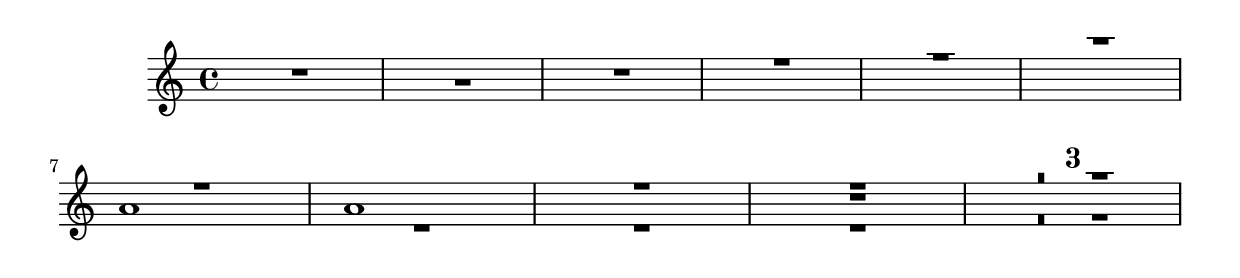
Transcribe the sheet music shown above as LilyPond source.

% DO NOT EDIT this file manually; it is automatically
% generated from Documentation/snippets/new
% Make any changes in Documentation/snippets/new/
% and then run scripts/auxiliar/makelsr.py
%
% This file is in the public domain.
%% Note: this file works from version 2.15.14
\version "2.15.14"

\header {
%% Translation of GIT committish: 6977ddc9a3b63ea810eaecb864269c7d847ccf98
 doctitlees = "Posicionar los silencios multicompás"
 texidoces = "
A diferencia de los silencios normales, no existe una instrucción
predefinida para modificar la posición predeterminada de un
símbolo de silencio multicompás sobre el pentagrama, adjuntándolo
a una nota, independientemente de cuál sea su forma.  Sin embargo,
en la música polifónica los silencios multicompás de las voces de
numeración par e impar están separados verticalmente.  La
colocación de los silencios multicompás se puede controlar como se
ve a continuación:

"

%% Translation of GIT committish: 0a868be38a775ecb1ef935b079000cebbc64de40
texidocde = "
Anders als bei normalen Pausen gibt es keinen direkten Befehl, um die
vertikale Position von Ganztaktpausen zu beeinflussen, indem man sie an
eine Tonhöhe anhängt.  In polyphoner Notation wird aber dennoch die
Position der Pausen von geraden und ungeraden Stimmen voneinander
unterschieden.  Die Position von Ganztaktpausen kann wie folgt verändert
werden:
 "
  doctitlede = "Positionierung von Ganztaktpausen"



%% Translation of GIT committish: 3b125956b08d27ef39cd48bfa3a2f1e1bb2ae8b4
  texidocfr = "
Si l'on peut positionner verticalement un silence simple en le
rattachant à une note, il n'en va pas de même pour un silence
multi-mesures.  Néanmoins, et uniquement dans le cadre de musique
polyphonique, les silences multi-mesures sont positionnés différemment
selon qu'ils appartiennent à une voix au numéro pair ou impair.  Le
positionnement des silences multi-mesures peut se contrôler ainsi@tie{}:

"
  doctitlefr = "Positionnement des silences multi-mesures"

  lsrtags = "rhythms, tweaks-and-overrides"

  texidoc = "
Unlike ordinary rests, there is no predefined command to change the
staff position of a multi-measure rest symbol of either form by
attaching it to a note.  However, in polyphonic music multi-measure
rests in odd-numbered and even-numbered voices are vertically
separated. The positioning of multi-measure rests can be controlled as
follows:

"
  doctitle = "Positioning multi-measure rests"
} % begin verbatim


\relative c'' {
  % Multi-measure rests by default are set under the fourth line
  R1
  % They can be moved using an override
  \override MultiMeasureRest #'staff-position = #-2
  R1
  \override MultiMeasureRest #'staff-position = #0
  R1
  \override MultiMeasureRest #'staff-position = #2
  R1
  \override MultiMeasureRest #'staff-position = #3
  R1
  \override MultiMeasureRest #'staff-position = #6
  R1
  \revert MultiMeasureRest #'staff-position
  \break

  % In two Voices, odd-numbered voices are under the top line
  << { R1 } \\ { a1 } >>
  % Even-numbered voices are under the bottom line
  << { a1 } \\ { R1 } >>
  % Multi-measure rests in both voices remain separate
  << { R1 } \\ { R1 } >>

  % Separating multi-measure rests in more than two voices
  % requires an override
  << { R1 } \\ { R1 } \\
     \once \override MultiMeasureRest #'staff-position = #0
     { R1 }
  >>

  % Using compressed bars in multiple voices requires another override
  % in all voices to avoid multiple instances being printed
  \compressFullBarRests
  <<
   \revert MultiMeasureRest #'staff-position
    { R1*3 }
    \\
   \revert MultiMeasureRest #'staff-position
    { R1*3 }
  >>
}
